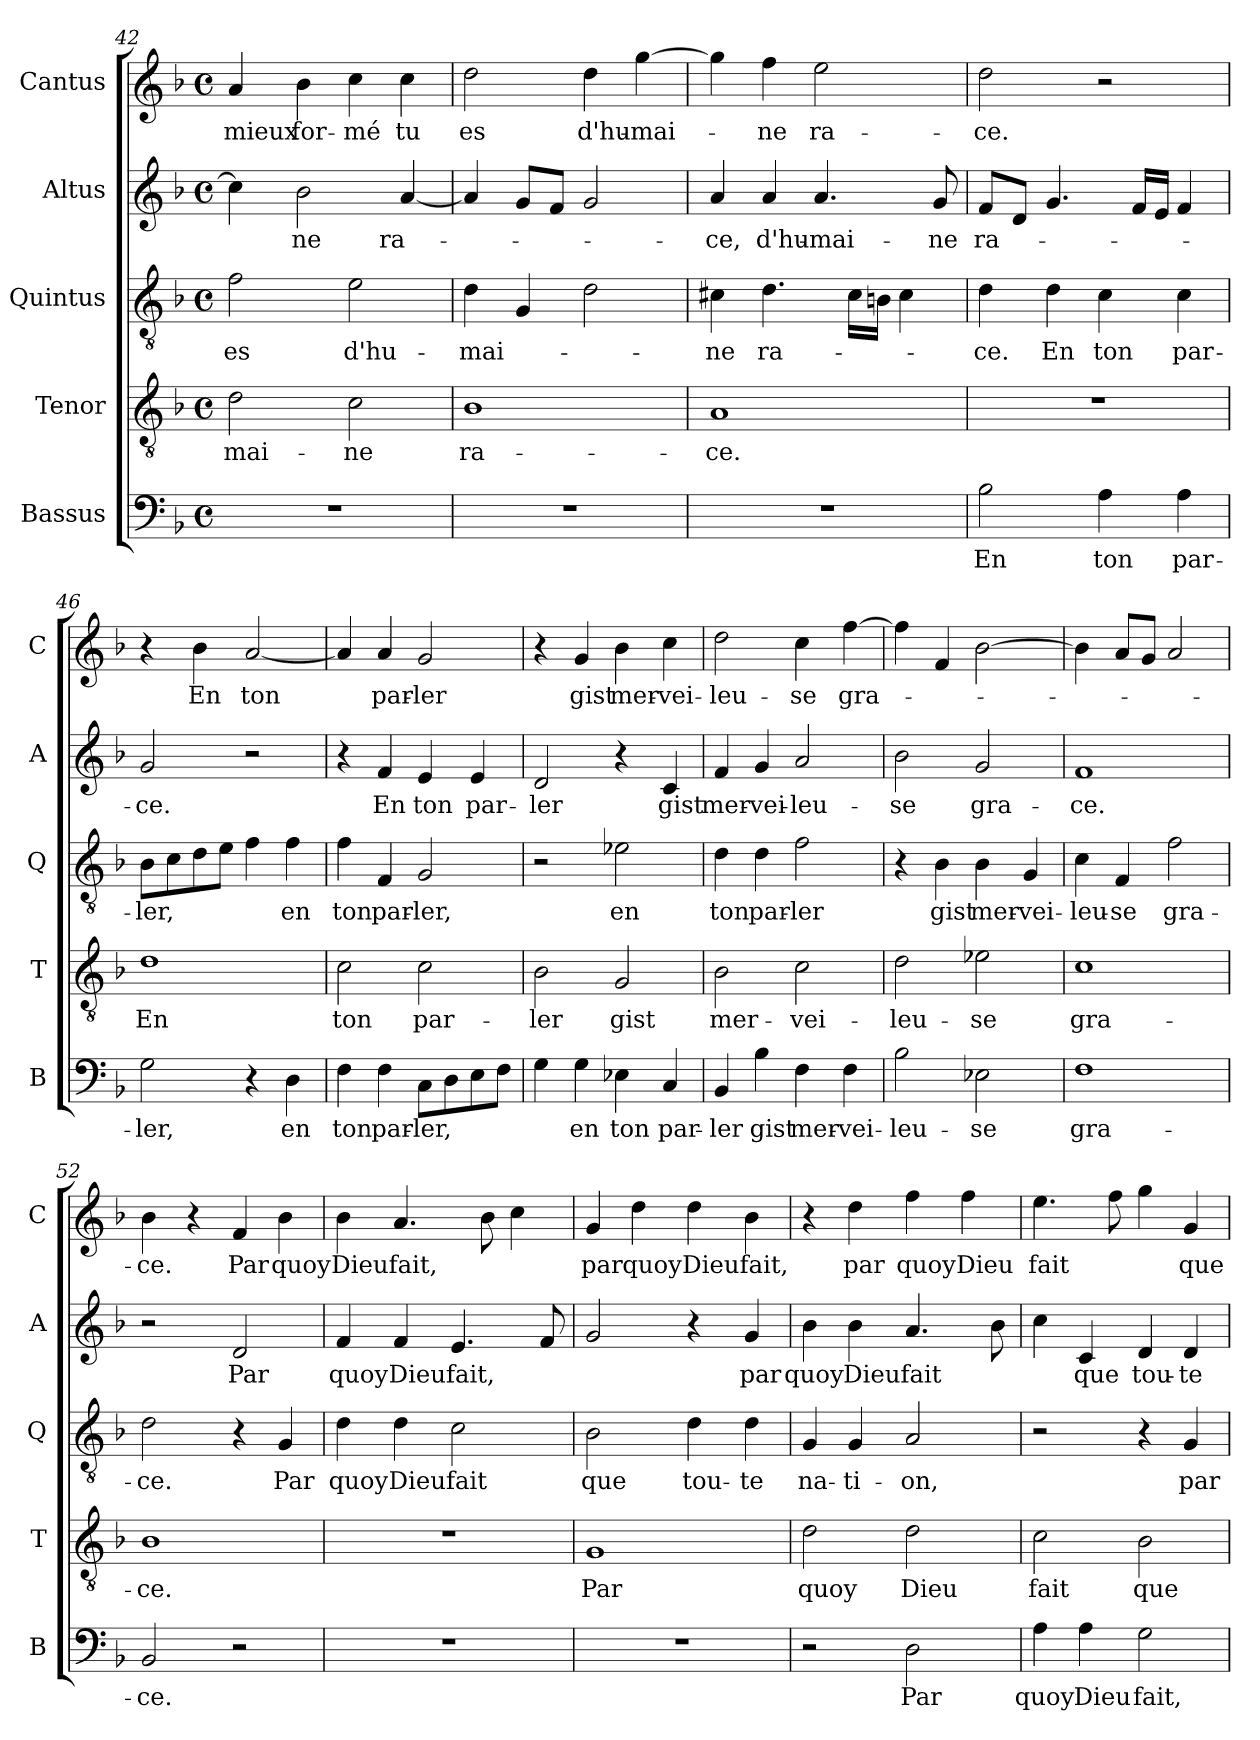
**kern	**text	**kern	**text	**kern	**text	**kern	**text	**kern	**text
*part5	*part5	*part4	*part4	*part3	*part3	*part2	*part2	*part1	*part1
*staff5	*staff5	*staff4	*staff4	*staff3	*staff3	*staff2	*staff2	*staff1	*staff1
*I"Bassus	*	*I"Tenor	*	*I"Quintus	*	*I"Altus	*	*I"Cantus	*
*I'B	*	*I'T	*	*I'Q	*	*I'A	*	*I'C	*
*clefF4	*	*clefGv2	*	*clefGv2	*	*clefG2	*	*clefG2	*
*k[b-]	*	*k[b-]	*	*k[b-]	*	*k[b-]	*	*k[b-]	*
*F:	*	*F:	*	*F:	*	*F:	*	*F:	*
*M4/4	*	*M4/4	*	*M4/4	*	*M4/4	*	*M4/4	*
*met(c)	*	*met(c)	*	*met(c)	*	*met(c)	*	*met(c)	*
=42	=42	=42	=42	=42	=42	=42	=42	=42	=42
!	!	!	!LO:LY:b	!	!LO:LY:b	!	!	!	!LO:LY:b
1r	.	2d\	-mai-	2f\	es	4cc\]	.	4a/	mieux
!	!	!	!	!	!	!	!LO:LY:b	!	!LO:LY:b
.	.	.	.	.	.	2b-\	-ne	4b-\	for-
!	!	!	!LO:LY:b	!	!LO:LY:b	!	!	!	!LO:LY:b
.	.	2c\	-ne	2e\	d'hu-	.	.	4cc\	-mé
!	!	!	!	!	!	!	!LO:LY:b	!	!LO:LY:b
.	.	.	.	.	.	[4a/	ra-	4cc\	tu
=43	=43	=43	=43	=43	=43	=43	=43	=43	=43
!	!	!	!LO:LY:b	!	!LO:LY:b	!	!	!	!LO:LY:b
1r	.	1B-	ra-	4d\	-mai-	4a/]	.	2dd\	es
.	.	.	.	4G/	.	8g/L	.	.	.
.	.	.	.	.	.	8f/J	.	.	.
!	!	!	!	!	!	!	!	!	!LO:LY:b
.	.	.	.	2d\	.	2g/	.	4dd\	d'hu-
!	!	!	!	!	!	!	!	!	!LO:LY:b
.	.	.	.	.	.	.	.	[4gg\	-mai-
!!LO:LB:g=z
=44	=44	=44	=44	=44	=44	=44	=44	=44	=44
!	!	!	!LO:LY:b	!	!LO:LY:b	!	!LO:LY:b	!	!
1r	.	1A	-ce.	4c#X\	-ne	4a/	-ce,	4gg\]	.
!	!	!	!	!	!LO:LY:b	!	!LO:LY:b	!	!LO:LY:b
.	.	.	.	4.d\	ra-	4a/	d'hu-	4ff\	-ne
!	!	!	!	!	!	!	!LO:LY:b	!	!LO:LY:b
.	.	.	.	.	.	4.a/	-mai-	2ee\	ra-
.	.	.	.	16c#\LL	.	.	.	.	.
.	.	.	.	16Bn\JJ	.	.	.	.	.
.	.	.	.	4c#\	.	.	.	.	.
!	!	!	!	!	!	!	!LO:LY:b	!	!
.	.	.	.	.	.	8g/	-ne	.	.
=45	=45	=45	=45	=45	=45	=45	=45	=45	=45
!	!LO:LY:b	!	!	!	!LO:LY:b	!	!LO:LY:b	!	!LO:LY:b
2B-\	En	1r	.	4d\	-ce.	8f/L	ra-	2dd\	-ce.
.	.	.	.	.	.	8d/J	.	.	.
!	!	!	!	!	!LO:LY:b	!	!	!	!
.	.	.	.	4d\	En	4.g/	.	.	.
!	!LO:LY:b	!	!	!	!LO:LY:b	!	!	!	!
4A\	ton	.	.	4c\	ton	.	.	2r	.
.	.	.	.	.	.	16f/LL	.	.	.
.	.	.	.	.	.	16e/JJ	.	.	.
!	!LO:LY:b	!	!	!	!LO:LY:b	!	!	!	!
4A\	par-	.	.	4c\	par-	4f/	.	.	.
=46	=46	=46	=46	=46	=46	=46	=46	=46	=46
!	!LO:LY:b	!	!LO:LY:b	!	!LO:LY:b	!	!LO:LY:b	!	!
2G\	-ler,	1d	En	8B-\L	-ler,	2g/	-ce.	4r	.
.	.	.	.	8c\	.	.	.	.	.
!	!	!	!	!	!	!	!	!	!LO:LY:b
.	.	.	.	8d\	.	.	.	4b-\	En
.	.	.	.	8e\J	.	.	.	.	.
!	!	!	!	!	!	!	!	!	!LO:LY:b
4r	.	.	.	4f\	.	2r	.	[2a/	ton
!	!LO:LY:b	!	!	!	!LO:LY:b	!	!	!	!
4D\	en	.	.	4f\	en	.	.	.	.
=47	=47	=47	=47	=47	=47	=47	=47	=47	=47
!	!LO:LY:b	!	!LO:LY:b	!	!LO:LY:b	!	!	!	!
4F\	ton	2c\	ton	4f\	ton	4r	.	4a/]	.
!	!LO:LY:b	!	!	!	!LO:LY:b	!	!LO:LY:b	!	!LO:LY:b
4F\	par-	.	.	4F/	par-	4f/	En	4a/	par-
!	!LO:LY:b	!	!LO:LY:b	!	!LO:LY:b	!	!LO:LY:b	!	!LO:LY:b
8C\L	-ler,	2c\	par-	2G/	-ler,	4e/	ton	2g/	-ler
8D\	.	.	.	.	.	.	.	.	.
!	!	!	!	!	!	!	!LO:LY:b	!	!
8E\	.	.	.	.	.	4e/	par-	.	.
8F\J	.	.	.	.	.	.	.	.	.
=48	=48	=48	=48	=48	=48	=48	=48	=48	=48
!	!	!	!LO:LY:b	!	!	!	!LO:LY:b	!	!
4G\	.	2B-\	-ler	2r	.	2d/	-ler	4r	.
!	!LO:LY:b	!	!	!	!	!	!	!	!LO:LY:b
4G\	en	.	.	.	.	.	.	4g/	gist
!	!LO:LY:b	!	!LO:LY:b	!	!LO:LY:b	!	!	!	!LO:LY:b
4E-X\	ton	2G/	gist	2e-X\	en	4r	.	4b-\	mer-
!	!LO:LY:b	!	!	!	!	!	!LO:LY:b	!	!LO:LY:b
4C/	par-	.	.	.	.	4c/	gist	4cc\	-vei-
=49	=49	=49	=49	=49	=49	=49	=49	=49	=49
!	!LO:LY:b	!	!LO:LY:b	!	!LO:LY:b	!	!LO:LY:b	!	!LO:LY:b
4BB-/	-ler	2B-\	mer-	4d\	ton	4f/	mer-	2dd\	-leu-
!	!LO:LY:b	!	!	!	!LO:LY:b	!	!LO:LY:b	!	!
4B-\	gist	.	.	4d\	par-	4g/	-vei-	.	.
!	!LO:LY:b	!	!LO:LY:b	!	!LO:LY:b	!	!LO:LY:b	!	!LO:LY:b
4F\	mer-	2c\	-vei-	2f\	-ler	2a/	-leu-	4cc\	-se
!	!LO:LY:b	!	!	!	!	!	!	!	!LO:LY:b
4F\	-vei-	.	.	.	.	.	.	[4ff\	gra-
!!LO:PB:g=z
=50	=50	=50	=50	=50	=50	=50	=50	=50	=50
!	!LO:LY:b	!	!LO:LY:b	!	!	!	!LO:LY:b	!	!
2B-\	-leu-	2d\	-leu-	4r	.	2b-\	-se	4ff\]	.
!	!	!	!	!	!LO:LY:b	!	!	!	!
.	.	.	.	4B-\	gist	.	.	4f/	.
!	!LO:LY:b	!	!LO:LY:b	!	!LO:LY:b	!	!LO:LY:b	!	!
2E-X\	-se	2e-X\	-se	4B-\	mer-	2g/	gra-	[2b-\	.
!	!	!	!	!	!LO:LY:b	!	!	!	!
.	.	.	.	4G/	-vei-	.	.	.	.
=51	=51	=51	=51	=51	=51	=51	=51	=51	=51
!	!LO:LY:b	!	!LO:LY:b	!	!LO:LY:b	!	!LO:LY:b	!	!
1F	gra-	1c	gra-	4c\	-leu-	1f	-ce.	4b-\]	.
!	!	!	!	!	!LO:LY:b	!	!	!	!
.	.	.	.	4F/	-se	.	.	8a/L	.
.	.	.	.	.	.	.	.	8g/J	.
!	!	!	!	!	!LO:LY:b	!	!	!	!
.	.	.	.	2f\	gra-	.	.	2a/	.
=52	=52	=52	=52	=52	=52	=52	=52	=52	=52
!	!LO:LY:b	!	!LO:LY:b	!	!LO:LY:b	!	!	!	!LO:LY:b
2BB-/	-ce.	1B-	-ce.	2d\	-ce.	2r	.	4b-\	-ce.
.	.	.	.	.	.	.	.	4r	.
!	!	!	!	!	!	!	!LO:LY:b	!	!LO:LY:b
2r	.	.	.	4r	.	2d/	Par	4f/	Par
!	!	!	!	!	!LO:LY:b	!	!	!	!LO:LY:b
.	.	.	.	4G/	Par	.	.	4b-\	quoy
=53	=53	=53	=53	=53	=53	=53	=53	=53	=53
!	!	!	!	!	!LO:LY:b	!	!LO:LY:b	!	!LO:LY:b
1r	.	1r	.	4d\	quoy	4f/	quoy	4b-\	Dieu
!	!	!	!	!	!LO:LY:b	!	!LO:LY:b	!	!LO:LY:b
.	.	.	.	4d\	Dieu	4f/	Dieu	4.a/	fait,
!	!	!	!	!	!LO:LY:b	!	!LO:LY:b	!	!
.	.	.	.	2c\	fait	4.e/	fait,	.	.
.	.	.	.	.	.	.	.	8b-\	.
.	.	.	.	.	.	.	.	4cc\	.
.	.	.	.	.	.	8f/	.	.	.
=54	=54	=54	=54	=54	=54	=54	=54	=54	=54
!	!	!	!LO:LY:b	!	!LO:LY:b	!	!	!	!LO:LY:b
1r	.	1G	Par	2B-\	que	2g/	.	4g/	par
!	!	!	!	!	!	!	!	!	!LO:LY:b
.	.	.	.	.	.	.	.	4dd\	quoy
!	!	!	!	!	!LO:LY:b	!	!	!	!LO:LY:b
.	.	.	.	4d\	tou-	4r	.	4dd\	Dieu
!	!	!	!	!	!LO:LY:b	!	!LO:LY:b	!	!LO:LY:b
.	.	.	.	4d\	-te	4g/	par	4b-\	fait,
=55	=55	=55	=55	=55	=55	=55	=55	=55	=55
!	!	!	!LO:LY:b	!	!LO:LY:b	!	!LO:LY:b	!	!
2r	.	2d\	quoy	4G/	na-	4b-\	quoy	4r	.
!	!	!	!	!	!LO:LY:b	!	!LO:LY:b	!	!LO:LY:b
.	.	.	.	4G/	-ti-	4b-\	Dieu	4dd\	par
!	!LO:LY:b	!	!LO:LY:b	!	!LO:LY:b	!	!LO:LY:b	!	!LO:LY:b
2D\	Par	2d\	Dieu	2A/	-on,	4.a/	fait	4ff\	quoy
!	!	!	!	!	!	!	!	!	!LO:LY:b
.	.	.	.	.	.	.	.	4ff\	Dieu
.	.	.	.	.	.	8b-\	.	.	.
=56	=56	=56	=56	=56	=56	=56	=56	=56	=56
!	!LO:LY:b	!	!LO:LY:b	!	!	!	!	!	!LO:LY:b
4A\	quoy	2c\	fait	2r	.	4cc\	.	4.ee\	fait
!	!LO:LY:b	!	!	!	!	!	!LO:LY:b	!	!
4A\	Dieu	.	.	.	.	4c/	que	.	.
.	.	.	.	.	.	.	.	8ff\	.
!	!LO:LY:b	!	!LO:LY:b	!	!	!	!LO:LY:b	!	!
2G\	fait,	2B-\	que	4r	.	4d/	tou-	4gg\	.
!	!	!	!	!	!LO:LY:b	!	!LO:LY:b	!	!LO:LY:b
.	.	.	.	4G/	par	4d/	-te	4g/	que
=	=	=	=	=	=	=	=	=	=
*-	*-	*-	*-	*-	*-	*-	*-	*-	*-
